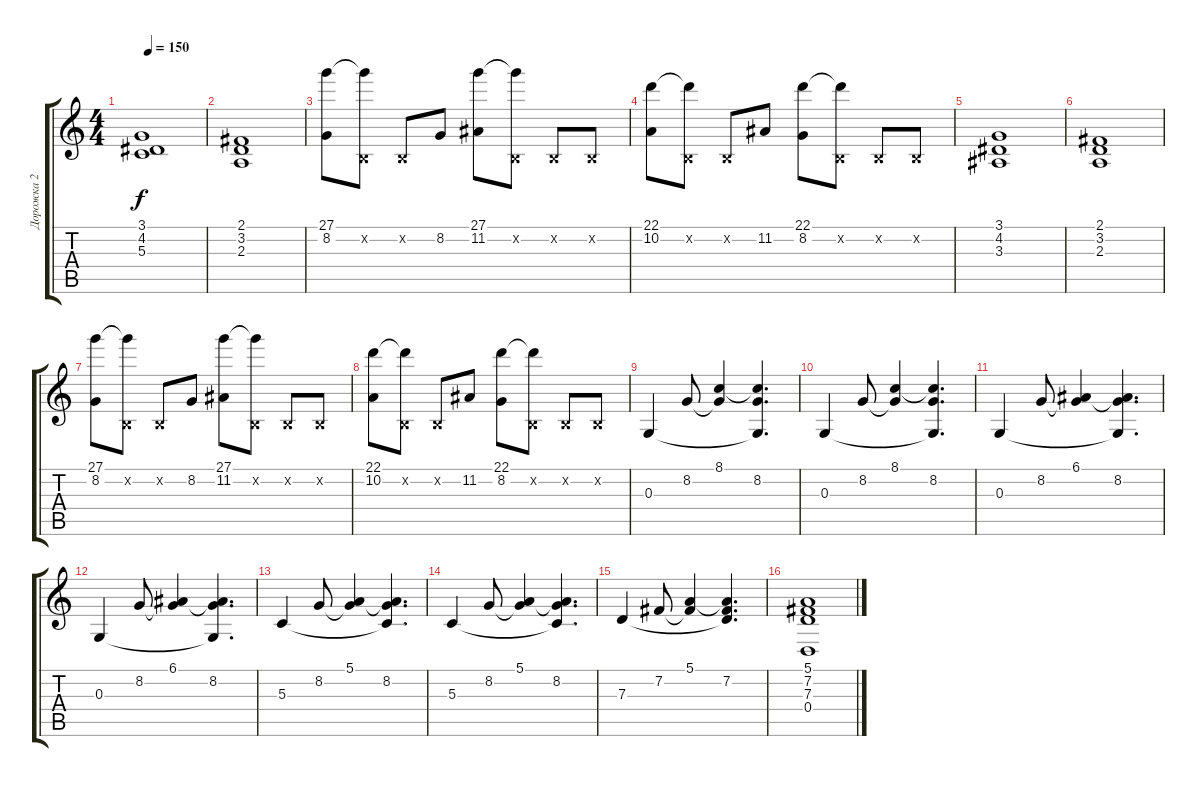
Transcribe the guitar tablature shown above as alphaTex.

\track ("Дорожка 2" "Дорожка 2") {instrument stringensemble1}
\staff {score tabs}
\tuning (E4 B3 G3 D3 A2 E2) {hide}
\ts (4 4)
\tempo 150
\clef g2
\ks c
(3.1 4.2 5.3).1{dy f} |
(2.1 3.2 2.3).1 |
(27.1 8.2).8 (27.1{t} 0.2{x}).8 0.2{x}.8 8.2.8 (27.1 11.2).8 (27.1{t} 0.2{x}).8 0.2{x}.8 0.2{x}.8 |
(22.1 10.2).8 (22.1{t} 0.2{x}).8 0.2{x}.8 11.2.8 (22.1 8.2).8 (22.1{t} 0.2{x}).8 0.2{x}.8 0.2{x}.8 |
(3.1 4.2 3.3).1 |
(2.1 3.2 2.3).1 |
(27.1 8.2).8 (27.1{t} 0.2{x}).8 0.2{x}.8 8.2.8 (27.1 11.2).8 (27.1{t} 0.2{x}).8 0.2{x}.8 0.2{x}.8 |
(22.1 10.2).8 (22.1{t} 0.2{x}).8 0.2{x}.8 11.2.8 (22.1 8.2).8 (22.1{t} 0.2{x}).8 0.2{x}.8 0.2{x}.8 |
0.3.4 8.2.8 (8.1 8.2{t}).4 (8.1{t} 8.2 0.3{t}).4{d} |
0.3.4 8.2.8 (8.1 8.2{t}).4 (8.1{t} 8.2 0.3{t}).4{d} |
0.3.4 8.2.8 (6.1 8.2{t}).4 (6.1{t} 8.2 0.3{t}).4{d} |
0.3.4 8.2.8 (6.1 8.2{t}).4 (6.1{t} 8.2 0.3{t}).4{d} |
5.3.4 8.2.8 (5.1 8.2{t}).4 (5.1{t} 8.2 5.3{t}).4{d} |
5.3.4 8.2.8 (5.1 8.2{t}).4 (5.1{t} 8.2 5.3{t}).4{d} |
7.3.4 7.2.8 (5.1 7.2{t}).4 (5.1{t} 7.2 7.3{t}).4{d} |
(5.1 7.2 7.3 0.4).1
